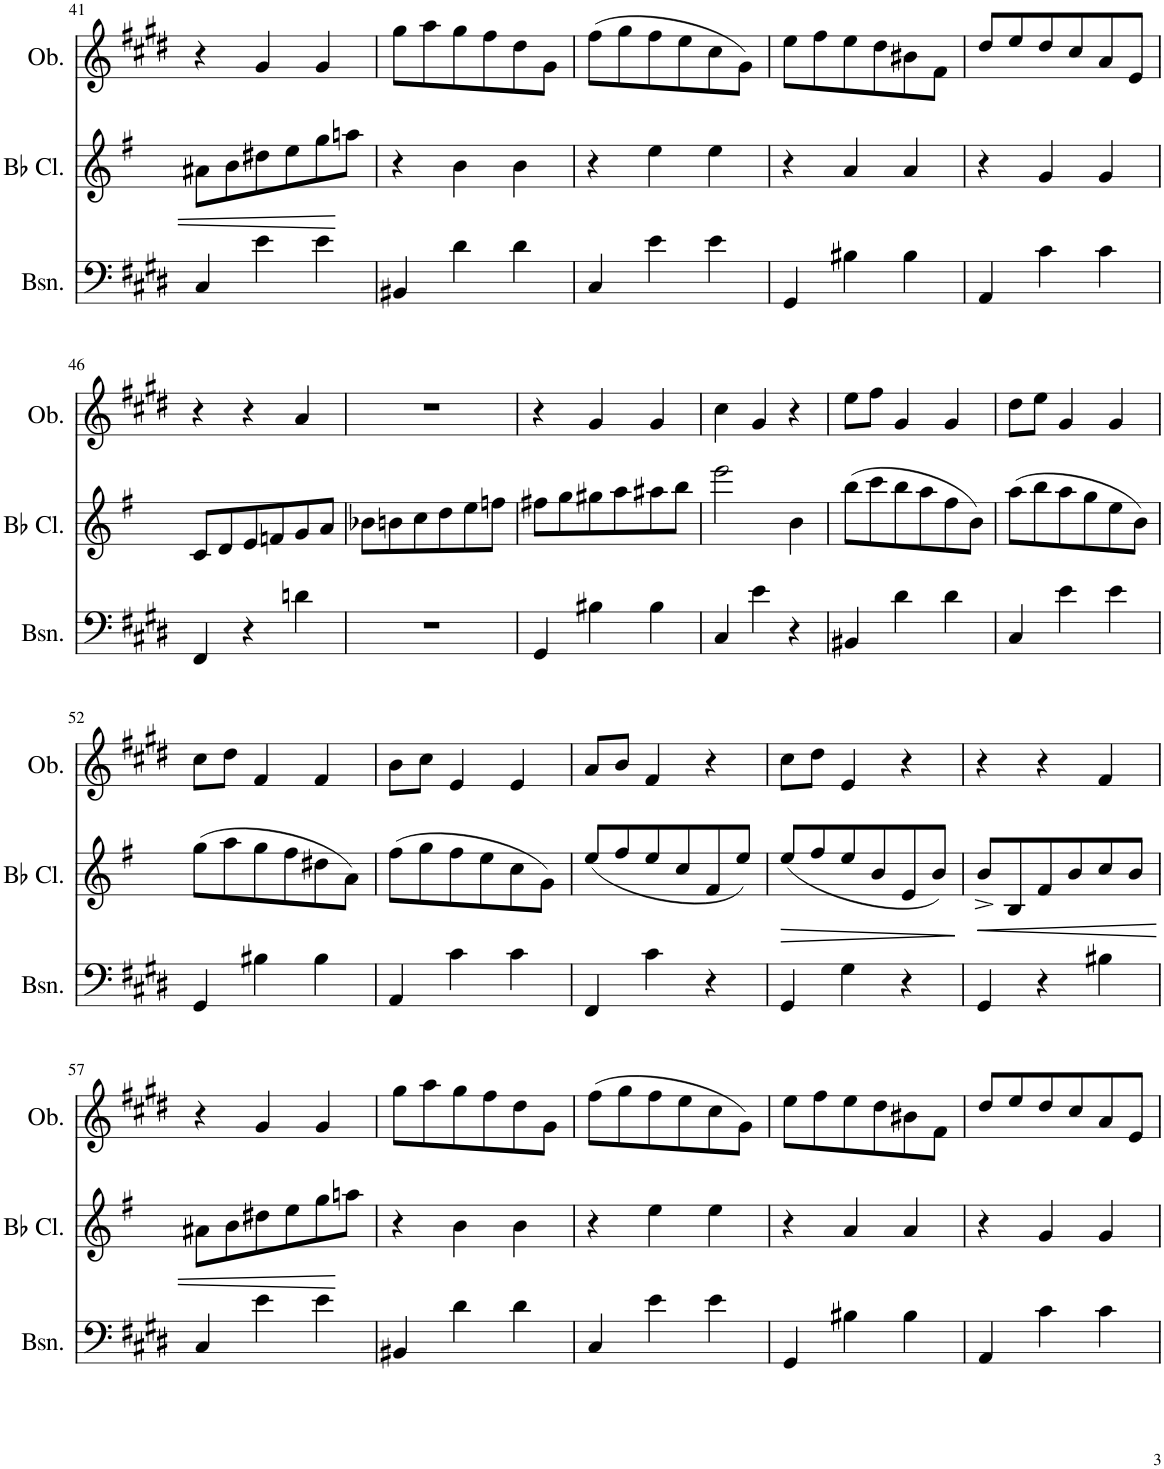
**kern	**kern	**dynam	**kern
*part3	*part2	*part2	*part1
*staff3	*staff2	*staff2	*staff1
*I"Bassoon	*I"Bb Clarinet	*	*I"Oboe
*I'Bsn.	*I'Bb Cl.	*	*I'Ob.
!!LO:PB:g=z
*clefF4	*clefG2	*	*clefG2
*	*Trd1c2	*	*
*k[f#c#g#d#]	*k[f#]	*	*k[f#c#g#d#]
*M3/4	*M3/4	*	*M3/4
=41	=41	=41	=41
4C#/	8a#X\L	.	4r
.	8b\	.	.
4e\	8dd#X\	.	4g#/
.	8ee\	.	.
4e\	8gg\	.	4g#/
.	8aan\J	.	.
=42	=42	=42	=42
4BB#X/	4r	.	8gg#\L
.	.	.	8aa\
4d#\	4b\	.	8gg#\
.	.	.	8ff#\
4d#\	4b\	.	8dd#\
.	.	.	8g#\J
=43	=43	=43	=43
4C#/	4r	.	(8ff#\L
.	.	.	8gg#\
4e\	4ee\	.	8ff#\
.	.	.	8ee\
4e\	4ee\	.	8cc#\
.	.	.	8g#\J)
=44	=44	=44	=44
4GG#/	4r	.	8ee\L
.	.	.	8ff#\
4B#X\	4a/	.	8ee\
.	.	.	8dd#\
4B#\	4a/	.	8b#X\
.	.	.	8f#\J
=45	=45	=45	=45
4AA/	4r	.	8dd#/L
.	.	.	8ee/
4c#\	4g/	.	8dd#/
.	.	.	8cc#/
4c#\	4g/	.	8a/
.	.	.	8e/J
!!LO:LB:g=z
=46	=46	=46	=46
4FF#/	8c/L	.	4r
.	8d/	.	.
4r	8e/	.	4r
.	8fn/	.	.
4dn\	8g/	.	4a/
.	8a/J	.	.
=47	=47	=47	=47
2.r	8b-X\L	.	2.r
.	8bn\	.	.
.	8cc\	.	.
.	8dd\	.	.
.	8ee\	.	.
.	8ffn\J	.	.
=48	=48	=48	=48
4GG#/	8ff#X\L	.	4r
.	8gg\	.	.
4B#X\	8gg#X\	.	4g#/
.	8aa\	.	.
4B#\	8aa#X\	.	4g#/
.	8bb\J	.	.
=49	=49	=49	=49
4C#/	2eee\	.	4cc#\
4e\	.	.	4g#/
4r	4b\	.	4r
=50	=50	=50	=50
4BB#X/	(8bb\L	.	8ee\L
.	8ccc\	.	8ff#\J
4d#\	8bb\	.	4g#/
.	8aa\	.	.
4d#\	8ff#\	.	4g#/
.	8b\J)	.	.
=51	=51	=51	=51
4C#/	(8aa\L	.	8dd#\L
.	8bb\	.	8ee\J
4e\	8aa\	.	4g#/
.	8gg\	.	.
4e\	8ee\	.	4g#/
.	8b\J)	.	.
!!LO:LB:g=z
=52	=52	=52	=52
4GG#/	(8gg\L	.	8cc#\L
.	8aa\	.	8dd#\J
4B#X\	8gg\	.	4f#/
.	8ff#\	.	.
4B#\	8dd#X\	.	4f#/
.	8a\J)	.	.
=53	=53	=53	=53
4AA/	(8ff#\L	.	8b\L
.	8gg\	.	8cc#\J
4c#\	8ff#\	.	4e/
.	8ee\	.	.
4c#\	8cc\	.	4e/
.	8g\J)	.	.
=54	=54	=54	=54
4FF#/	(8ee/L	.	8a/L
.	8ff#/	.	8b/J
4c#\	8ee/	.	4f#/
.	8cc/	.	.
4r	8f#/	.	4r
.	8ee/J)	.	.
=55	=55	=55	=55
!	!	!LO:HP:b	!
4GG#/	(8ee/L	>	8cc#\L
.	8ff#/	.	8dd#\J
4G#\	8ee/	.	4e/
.	8b/	.	.
4r	8e/	.	4r
.	8b/J)	]	.
=56	=56	=56	=56
!	!	!LO:HP:b	!
4GG#/	8b^/L	<	4r
.	8B/	.	.
4r	8f#/	.	4r
.	8b/	.	.
4B#X\	8cc/	.	4f#/
.	8b/J	.	.
!!LO:LB:g=z
=57	=57	=57	=57
4C#/	8a#X\L	.	4r
.	8b\	.	.
4e\	8dd#X\	.	4g#/
.	8ee\	.	.
4e\	8gg\	.	4g#/
.	8aan\J	[	.
=58	=58	=58	=58
4BB#X/	4r	.	8gg#\L
.	.	.	8aa\
4d#\	4b\	.	8gg#\
.	.	.	8ff#\
4d#\	4b\	.	8dd#\
.	.	.	8g#\J
=59	=59	=59	=59
4C#/	4r	.	(8ff#\L
.	.	.	8gg#\
4e\	4ee\	.	8ff#\
.	.	.	8ee\
4e\	4ee\	.	8cc#\
.	.	.	8g#\J)
=60	=60	=60	=60
4GG#/	4r	.	8ee\L
.	.	.	8ff#\
4B#X\	4a/	.	8ee\
.	.	.	8dd#\
4B#\	4a/	.	8b#X\
.	.	.	8f#\J
=61	=61	=61	=61
4AA/	4r	.	8dd#/L
.	.	.	8ee/
4c#\	4g/	.	8dd#/
.	.	.	8cc#/
4c#\	4g/	.	8a/
.	.	.	8e/J
=	=	=	=
*-	*-	*-	*-
